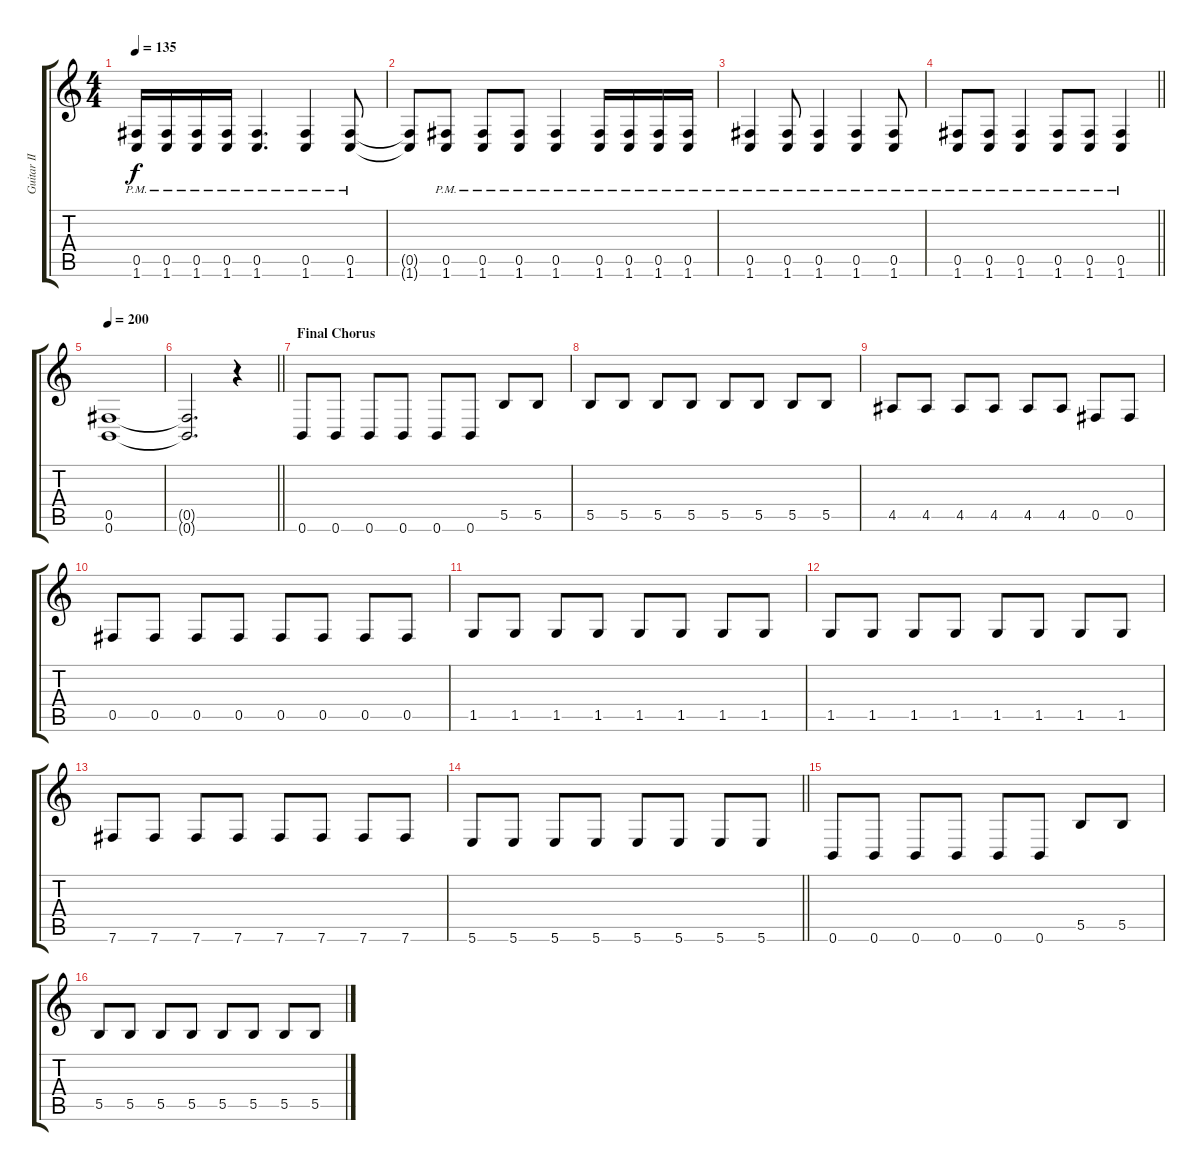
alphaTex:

\track ("Guitar II" "Guitar II") {instrument distortionguitar}
\staff {score tabs}
\tuning (Db4 Ab3 E3 B2 Gb2 B1) {hide}
\ts (4 4)
\tempo 135
\clef g2
\ks c
(0.5{pm} 1.6{pm}).16{dy f} (0.5{pm} 1.6{pm}).16 (0.5{pm} 1.6{pm}).16 (0.5{pm} 1.6{pm}).16 (0.5{pm} 1.6{pm}).4{d} (0.5{pm} 1.6).4 (0.5{pm} 1.6{pm}).8 |
(0.5{t} 1.6{t}).8 (0.5{pm} 1.6{pm}).8 (0.5{pm} 1.6{pm}).8 (0.5{pm} 1.6{pm}).8 (0.5{pm} 1.6{pm}).4 (0.5{pm} 1.6{pm}).16 (0.5{pm} 1.6{pm}).16 (0.5{pm} 1.6{pm}).16 (0.5{pm} 1.6{pm}).16 |
(0.5{pm} 1.6{pm}).4 (0.5{pm} 1.6{pm}).8 (0.5{pm} 1.6{pm}).4 (0.5{pm} 1.6{pm}).4 (0.5{pm} 1.6{pm}).8 |
\barLineRight lightlight
(0.5{pm} 1.6{pm}).8 (0.5{pm} 1.6{pm}).8 (0.5{pm} 1.6{pm}).4 (0.5{pm} 1.6{pm}).8 (0.5{pm} 1.6{pm}).8 (0.5{pm} 1.6{pm}).4 |
\tempo 200
(0.5 0.6).1 |
\barLineRight lightlight
(0.5{t} 0.6{t}).2{d} r.4 |
\section ("" "Final Chorus")
0.6.8 0.6.8 0.6.8 0.6.8 0.6.8 0.6.8 5.5.8 5.5.8 |
5.5.8 5.5.8 5.5.8 5.5.8 5.5.8 5.5.8 5.5.8 5.5.8 |
4.5.8 4.5.8 4.5.8 4.5.8 4.5.8 4.5.8 0.5.8 0.5.8 |
0.5.8 0.5.8 0.5.8 0.5.8 0.5.8 0.5.8 0.5.8 0.5.8 |
1.5.8 1.5.8 1.5.8 1.5.8 1.5.8 1.5.8 1.5.8 1.5.8 |
1.5.8 1.5.8 1.5.8 1.5.8 1.5.8 1.5.8 1.5.8 1.5.8 |
7.6.8 7.6.8 7.6.8 7.6.8 7.6.8 7.6.8 7.6.8 7.6.8 |
\barLineRight lightlight
5.6.8 5.6.8 5.6.8 5.6.8 5.6.8 5.6.8 5.6.8 5.6.8 |
0.6.8 0.6.8 0.6.8 0.6.8 0.6.8 0.6.8 5.5.8 5.5.8 |
5.5.8 5.5.8 5.5.8 5.5.8 5.5.8 5.5.8 5.5.8 5.5.8
